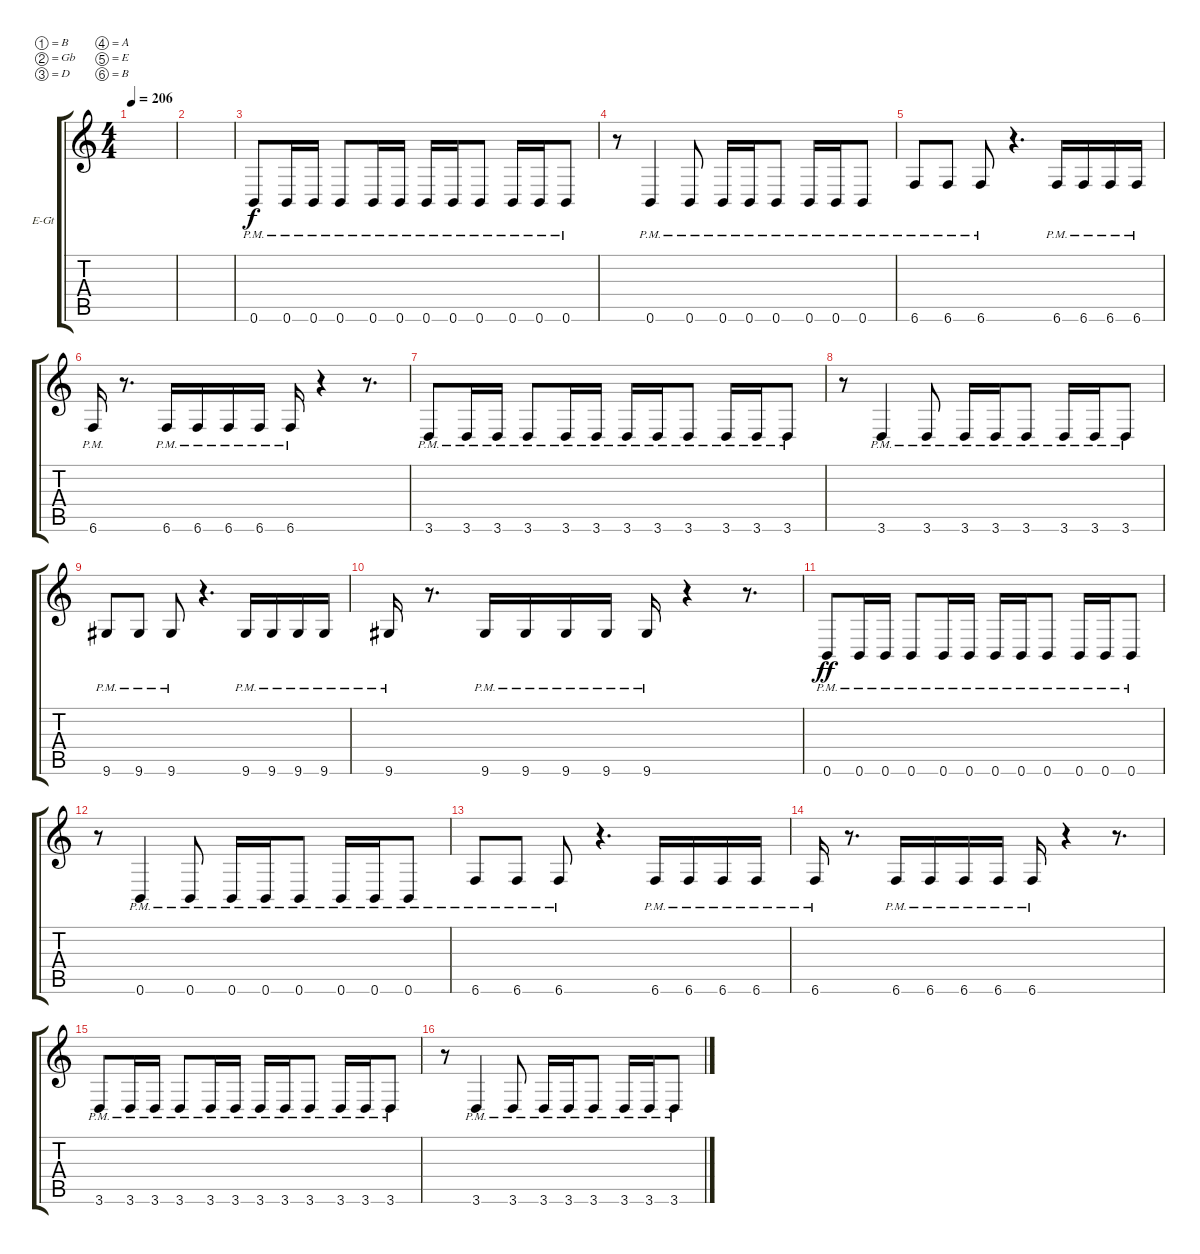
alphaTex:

\bracketExtendMode groupsimilarinstruments
\firstSystemTrackNameOrientation horizontal
\otherSystemsTrackNameOrientation horizontal
\track ("Rhythm Guitar" "E-Gt") {instrument distortionguitar}
\staff {score tabs}
\tuning (B3 Gb3 D3 A2 E2 B1)
\ts (4 4)
\tempo 206
\clef g2
\ks c
|
|
0.6{pm}.8 0.6{pm}.16 0.6{pm}.16 0.6{pm}.8 0.6{pm}.16 0.6{pm}.16 0.6{pm}.16 0.6{pm}.16 0.6{pm}.8 0.6{pm}.16 0.6{pm}.16 0.6{pm}.8 |
r.8 0.6{pm}.4 0.6{pm}.8 0.6{pm}.16 0.6{pm}.16 0.6{pm}.8 0.6{pm}.16 0.6{pm}.16 0.6{pm}.8 |
6.6{pm}.8 6.6{pm}.8 6.6{pm}.8 r.4{d} 6.6{pm}.16 6.6{pm}.16 6.6{pm}.16 6.6{pm}.16 |
6.6{pm}.16 r.8{d} 6.6{pm}.16 6.6{pm}.16 6.6{pm}.16 6.6{pm}.16 6.6{pm}.16 r.4 r.8{d} |
3.6{pm}.8 3.6{pm}.16 3.6{pm}.16 3.6{pm}.8 3.6{pm}.16 3.6{pm}.16 3.6{pm}.16 3.6{pm}.16 3.6{pm}.8 3.6{pm}.16 3.6{pm}.16 3.6{pm}.8 |
r.8 3.6{pm}.4 3.6{pm}.8 3.6{pm}.16 3.6{pm}.16 3.6{pm}.8 3.6{pm}.16 3.6{pm}.16 3.6{pm}.8 |
9.6{pm}.8 9.6{pm}.8 9.6{pm}.8 r.4{d} 9.6{pm}.16 9.6{pm}.16 9.6{pm}.16 9.6{pm}.16 |
9.6{pm}.16 r.8{d} 9.6{pm}.16 9.6{pm}.16 9.6{pm}.16 9.6{pm}.16 9.6{pm}.16 r.4 r.8{d} |
0.6{pm}.8{dy ff} 0.6{pm}.16 0.6{pm}.16 0.6{pm}.8 0.6{pm}.16 0.6{pm}.16 0.6{pm}.16 0.6{pm}.16 0.6{pm}.8 0.6{pm}.16 0.6{pm}.16 0.6{pm}.8 |
r.8 0.6{pm}.4 0.6{pm}.8 0.6{pm}.16 0.6{pm}.16 0.6{pm}.8 0.6{pm}.16 0.6{pm}.16 0.6{pm}.8 |
6.6{pm}.8 6.6{pm}.8 6.6{pm}.8 r.4{d} 6.6{pm}.16 6.6{pm}.16 6.6{pm}.16 6.6{pm}.16 |
6.6{pm}.16 r.8{d} 6.6{pm}.16 6.6{pm}.16 6.6{pm}.16 6.6{pm}.16 6.6{pm}.16 r.4 r.8{d} |
3.6{pm}.8 3.6{pm}.16 3.6{pm}.16 3.6{pm}.8 3.6{pm}.16 3.6{pm}.16 3.6{pm}.16 3.6{pm}.16 3.6{pm}.8 3.6{pm}.16 3.6{pm}.16 3.6{pm}.8 |
r.8 3.6{pm}.4 3.6{pm}.8 3.6{pm}.16 3.6{pm}.16 3.6{pm}.8 3.6{pm}.16 3.6{pm}.16 3.6{pm}.8
